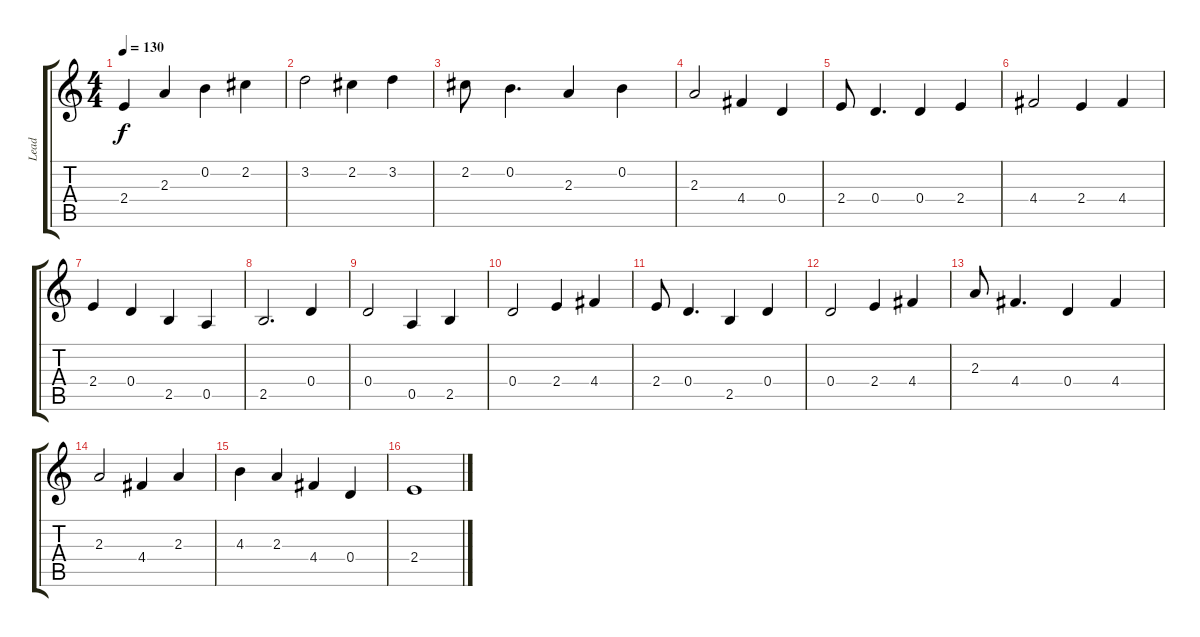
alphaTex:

\track ("Lead" "Lead") {instrument electricguitarjazz}
\staff {score tabs}
\tuning (E4 B3 G3 D3 A2 E2) {hide}
\ts (4 4)
\tempo 130
\clef g2
\ks c
2.4{t}.4{dy f} 2.3.4 0.2.4 2.2.4 |
3.2.2 2.2.4 3.2.4 |
2.2.8 0.2.4{d} 2.3.4 0.2.4 |
2.3.2 4.4.4 0.4.4 |
2.4.8 0.4.4{d} 0.4.4 2.4.4 |
4.4.2 2.4.4 4.4.4 |
2.4.4 0.4.4 2.5.4 0.5.4 |
2.5.2{d} 0.4.4 |
0.4.2 0.5.4 2.5.4 |
0.4.2 2.4.4 4.4.4 |
2.4.8 0.4.4{d} 2.5.4 0.4.4 |
0.4.2 2.4.4 4.4.4 |
2.3.8 4.4.4{d} 0.4.4 4.4.4 |
2.3.2 4.4.4 2.3.4 |
4.3.4 2.3.4 4.4.4 0.4.4 |
2.4.1
